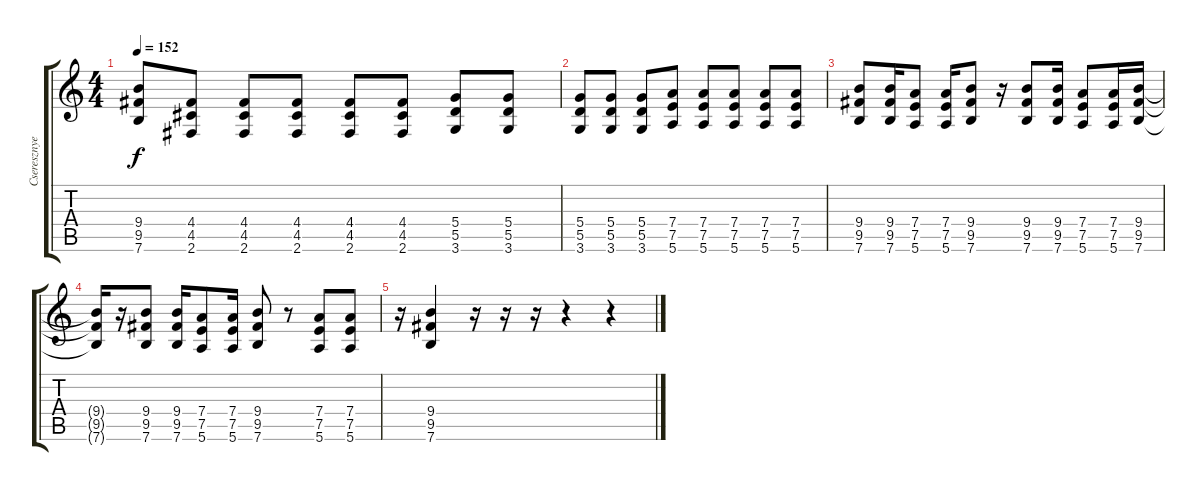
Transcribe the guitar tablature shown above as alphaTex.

\track ("Cseresznye OverDrive soound" "Cseresznye") {instrument overdrivenguitar}
\staff {score tabs}
\tuning (E4 B3 G3 D3 A2 E2) {hide}
\ts (4 4)
\tempo 152
\clef g2
\ks c
(9.4{t} 9.5{t} 7.6{t}).8{dy f} (4.4 4.5 2.6).8 (4.4 4.5 2.6).8 (4.4 4.5 2.6).8 (4.4 4.5 2.6).8 (4.4 4.5 2.6).8 (5.4 5.5 3.6).8 (5.4 5.5 3.6).8 |
(5.4 5.5 3.6).8 (5.4 5.5 3.6).8 (5.4 5.5 3.6).8 (7.4 7.5 5.6).8 (7.4 7.5 5.6).8 (7.4 7.5 5.6).8 (7.4 7.5 5.6).8 (7.4 7.5 5.6).8 |
(9.4 9.5 7.6).8 (9.4 9.5 7.6).16 (7.4 7.5 5.6).8 (7.4 7.5 5.6).16 (9.4 9.5 7.6).8 r.16 (9.4 9.5 7.6).8 (9.4 9.5 7.6).16 (7.4 7.5 5.6).8 (7.4 7.5 5.6).16 (9.4 9.5 7.6).16 |
(9.4{t} 9.5{t} 7.6{t}).16 r.16 (9.4 9.5 7.6).8 (9.4 9.5 7.6).16 (7.4 7.5 5.6).8 (7.4 7.5 5.6).16 (9.4 9.5 7.6).8 r.8 (7.4 7.5 5.6).8 (7.4 7.5 5.6).8 |
r.16 (9.4 9.5 7.6).4 r.16 r.16 r.16 r.4 r.4
